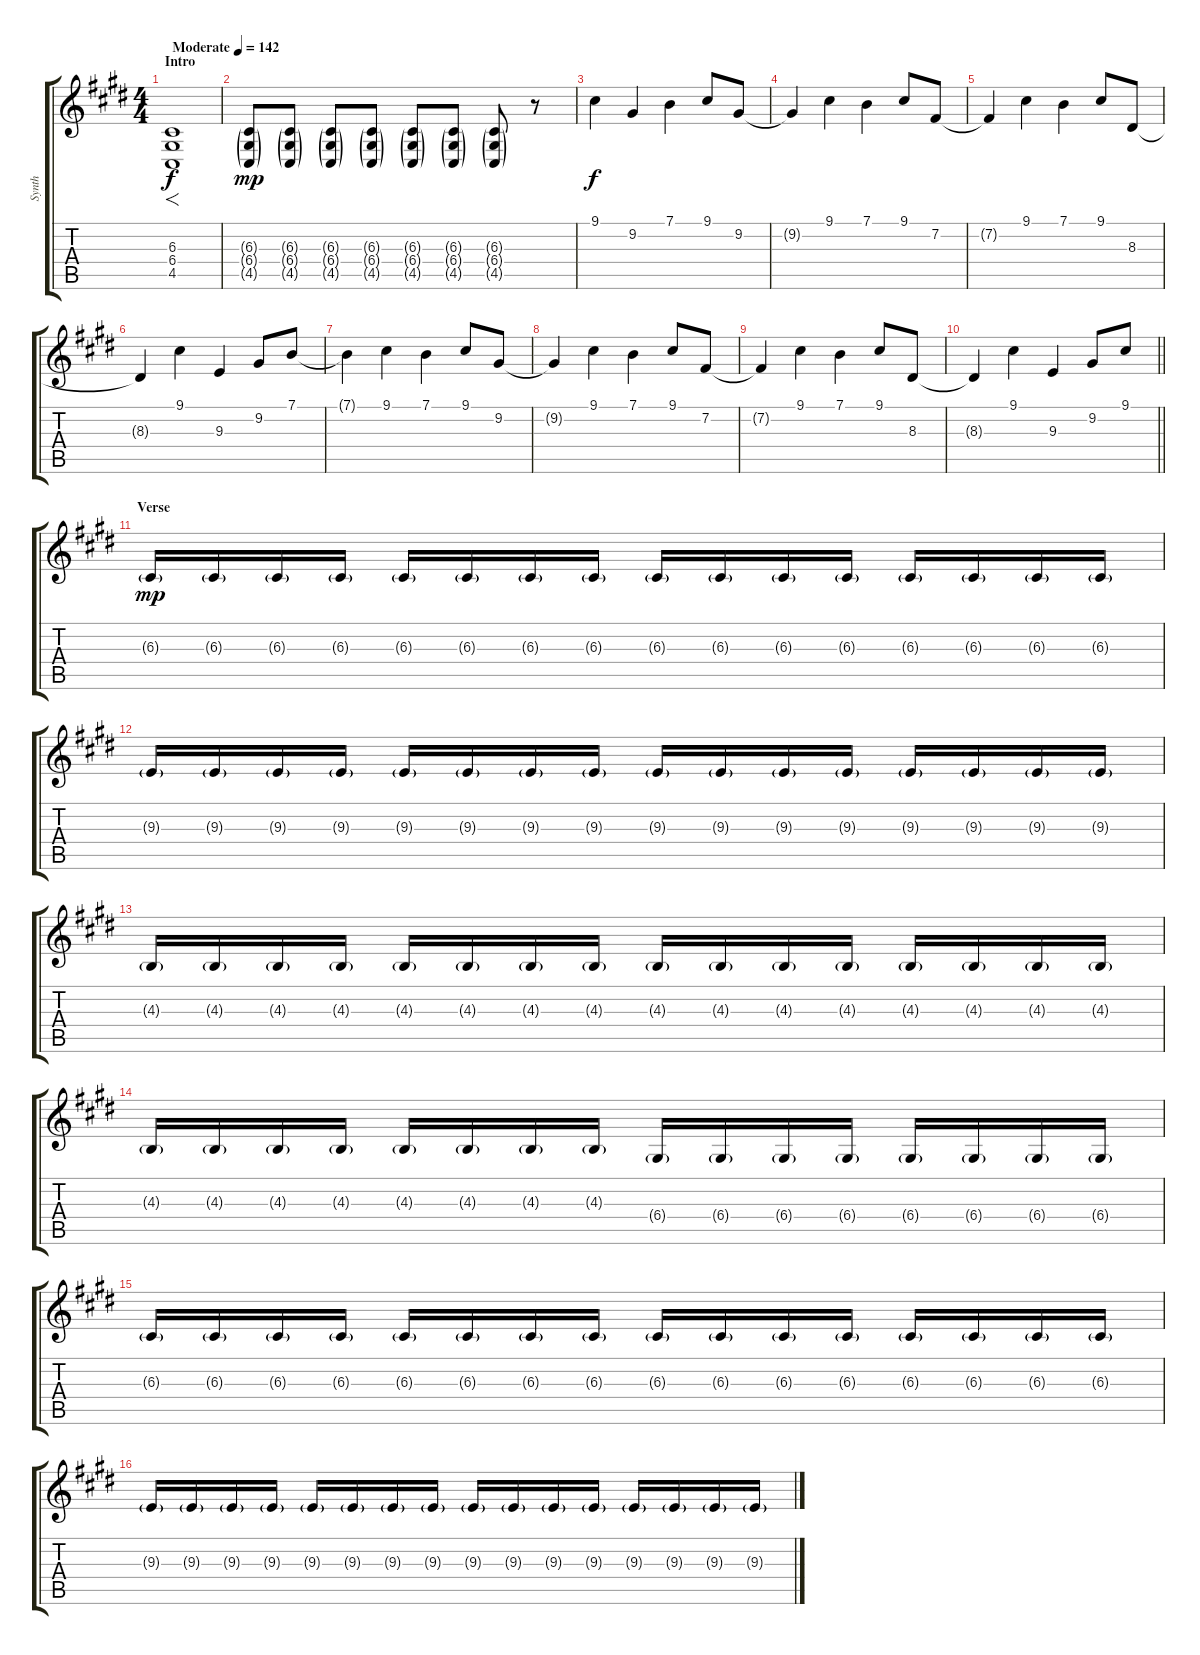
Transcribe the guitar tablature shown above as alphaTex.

\track ("Synth" "Synth") {instrument lead2sawtooth}
\staff {score tabs}
\tuning (E4 B3 G3 D3 A2 E2) {hide}
\ts (4 4)
\section ("" "Intro")
\tempo (142 "Moderate")
\clef g2
\ks e
(6.3 6.4 4.5).1{f dy f instrument lead2sawtooth} |
(6.3{g} 6.4{g} 4.5{g}).8{dy mp} (6.3{g} 6.4{g} 4.5{g}).8 (6.3{g} 6.4{g} 4.5{g}).8 (6.3{g} 6.4{g} 4.5{g}).8 (6.3{g} 6.4{g} 4.5{g}).8 (6.3{g} 6.4{g} 4.5{g}).8 (6.3{g} 6.4{g} 4.5{g}).8 r.8 |
9.1.4{dy f} 9.2.4 7.1.4 9.1.8 9.2.8 |
9.2{t}.4 9.1.4 7.1.4 9.1.8 7.2.8 |
7.2{t}.4 9.1.4 7.1.4 9.1.8 8.3.8 |
8.3{t}.4 9.1.4 9.3.4 9.2.8 7.1.8 |
7.1{t}.4 9.1.4 7.1.4 9.1.8 9.2.8 |
9.2{t}.4 9.1.4 7.1.4 9.1.8 7.2.8 |
7.2{t}.4 9.1.4 7.1.4 9.1.8 8.3.8 |
\barLineRight lightlight
8.3{t}.4 9.1.4 9.3.4 9.2.8 9.1.8 |
\section ("" "Verse")
6.3{g}.16{dy mp} 6.3{g}.16 6.3{g}.16 6.3{g}.16 6.3{g}.16 6.3{g}.16 6.3{g}.16 6.3{g}.16 6.3{g}.16 6.3{g}.16 6.3{g}.16 6.3{g}.16 6.3{g}.16 6.3{g}.16 6.3{g}.16 6.3{g}.16 |
9.3{g}.16 9.3{g}.16 9.3{g}.16 9.3{g}.16 9.3{g}.16 9.3{g}.16 9.3{g}.16 9.3{g}.16 9.3{g}.16 9.3{g}.16 9.3{g}.16 9.3{g}.16 9.3{g}.16 9.3{g}.16 9.3{g}.16 9.3{g}.16 |
4.3{g}.16 4.3{g}.16 4.3{g}.16 4.3{g}.16 4.3{g}.16 4.3{g}.16 4.3{g}.16 4.3{g}.16 4.3{g}.16 4.3{g}.16 4.3{g}.16 4.3{g}.16 4.3{g}.16 4.3{g}.16 4.3{g}.16 4.3{g}.16 |
4.3{g}.16 4.3{g}.16 4.3{g}.16 4.3{g}.16 4.3{g}.16 4.3{g}.16 4.3{g}.16 4.3{g}.16 6.4{g}.16 6.4{g}.16 6.4{g}.16 6.4{g}.16 6.4{g}.16 6.4{g}.16 6.4{g}.16 6.4{g}.16 |
6.3{g}.16 6.3{g}.16 6.3{g}.16 6.3{g}.16 6.3{g}.16 6.3{g}.16 6.3{g}.16 6.3{g}.16 6.3{g}.16 6.3{g}.16 6.3{g}.16 6.3{g}.16 6.3{g}.16 6.3{g}.16 6.3{g}.16 6.3{g}.16 |
9.3{g}.16 9.3{g}.16 9.3{g}.16 9.3{g}.16 9.3{g}.16 9.3{g}.16 9.3{g}.16 9.3{g}.16 9.3{g}.16 9.3{g}.16 9.3{g}.16 9.3{g}.16 9.3{g}.16 9.3{g}.16 9.3{g}.16 9.3{g}.16
